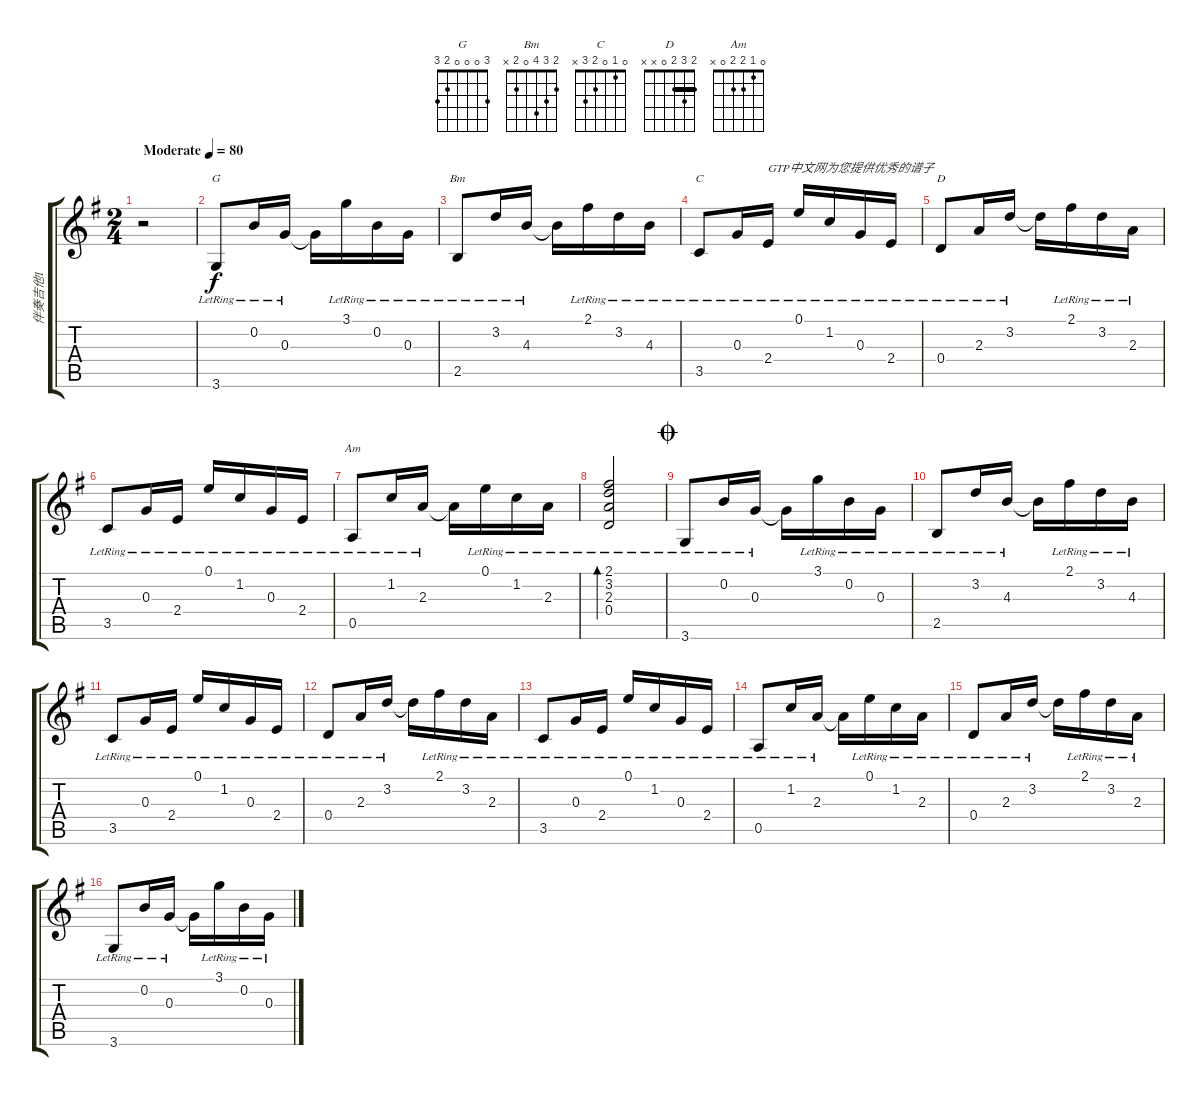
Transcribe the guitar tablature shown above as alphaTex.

\track ("伴奏吉他1" "伴奏吉他1") {instrument acousticguitarnylon}
\staff {score tabs}
\tuning (E4 B3 G3 D3 A2 E2) {hide}
\chord ("G" 3 0 0 0 2 3)
\chord ("Bm" 2 3 4 0 2 x)
\chord ("C" 0 1 0 2 3 x)
\chord ("D" 2 3 2 0 x x) {barre 2}
\chord ("Am" 0 1 2 2 0 x)
\ts (2 4)
\tempo (80 "Moderate")
\clef g2
\ks g
r.2{dy f instrument acousticguitarnylon} |
3.6{lr}.8{ch "G"} 0.2{lr}.16 0.3{lr}.16 0.3{t}.16 3.1{lr}.16 0.2{lr}.16 0.3{lr}.16 |
2.5{lr}.8{ch "Bm"} 3.2{lr}.16 4.3{lr}.16 4.3{t}.16 2.1{lr}.16 3.2{lr}.16 4.3{lr}.16 |
3.5{lr}.8{ch "C"} 0.3{lr}.16 2.4{lr}.16{txt "GTP中文网为您提供优秀的谱子"} 0.1{lr}.16 1.2{lr}.16 0.3{lr}.16 2.4{lr}.16 |
0.4{lr}.8{ch "D"} 2.3{lr}.16 3.2{lr}.16 3.2{t}.16 2.1{lr}.16 3.2{lr}.16 2.3{lr}.16 |
3.5{lr}.8 0.3{lr}.16 2.4{lr}.16 0.1{lr}.16 1.2{lr}.16 0.3{lr}.16 2.4{lr}.16 |
0.5{lr}.8{ch "Am"} 1.2{lr}.16 2.3{lr}.16 2.3{t}.16 0.1{lr}.16 1.2{lr}.16 2.3{lr}.16 |
(2.1{lr} 3.2{lr} 2.3{lr} 0.4{lr}).2{bd 480} |
\jump coda
3.6{lr}.8 0.2{lr}.16 0.3{lr}.16 0.3{t}.16 3.1{lr}.16 0.2{lr}.16 0.3{lr}.16 |
2.5{lr}.8 3.2{lr}.16 4.3{lr}.16 4.3{t}.16 2.1{lr}.16 3.2{lr}.16 4.3{lr}.16 |
3.5{lr}.8 0.3{lr}.16 2.4{lr}.16 0.1{lr}.16 1.2{lr}.16 0.3{lr}.16 2.4{lr}.16 |
0.4{lr}.8 2.3{lr}.16 3.2{lr}.16 3.2{t}.16 2.1{lr}.16 3.2{lr}.16 2.3{lr}.16 |
3.5{lr}.8 0.3{lr}.16 2.4{lr}.16 0.1{lr}.16 1.2{lr}.16 0.3{lr}.16 2.4{lr}.16 |
0.5{lr}.8 1.2{lr}.16 2.3{lr}.16 2.3{t}.16 0.1{lr}.16 1.2{lr}.16 2.3{lr}.16 |
0.4{lr}.8 2.3{lr}.16 3.2{lr}.16 3.2{t}.16 2.1{lr}.16 3.2{lr}.16 2.3{lr}.16 |
3.6{lr}.8 0.2{lr}.16 0.3{lr}.16 0.3{t}.16 3.1{lr}.16 0.2{lr}.16 0.3{lr}.16
